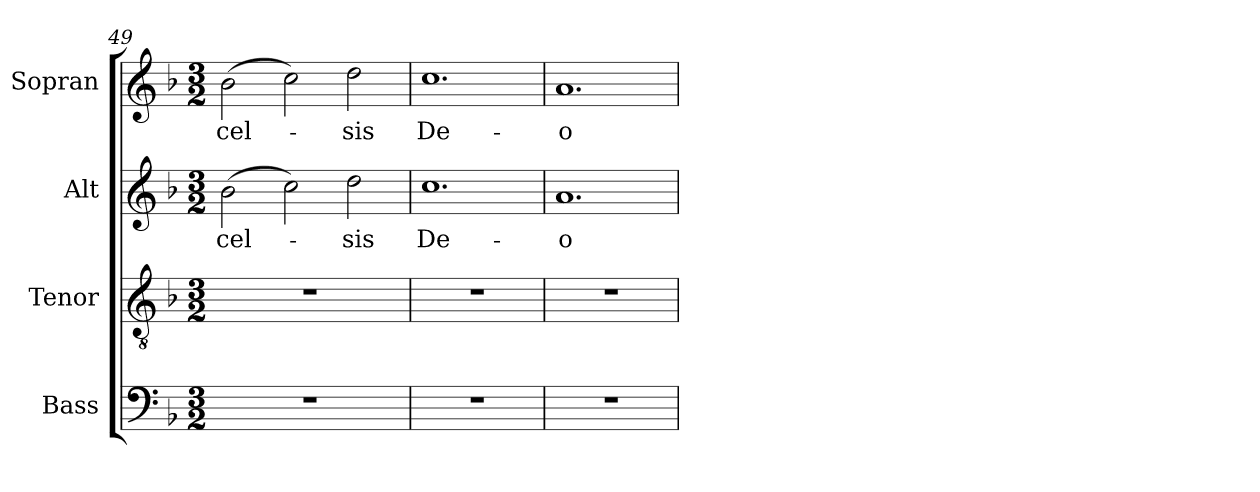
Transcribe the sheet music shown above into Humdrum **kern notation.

**kern	**kern	**kern	**text	**kern	**text
*part4	*part3	*part2	*part2	*part1	*part1
*staff4	*staff3	*staff2	*staff2	*staff1	*staff1
*I"Bass	*I"Tenor	*I"Alt	*	*I"Sopran	*
*I'B.	*I'T.	*I'A.	*	*I'S.	*
*clefF4	*clefGv2	*clefG2	*	*clefG2	*
*k[b-]	*k[b-]	*k[b-]	*	*k[b-]	*
*F:	*F:	*F:	*	*F:	*
*M3/2	*M3/2	*M3/2	*	*M3/2	*
=49	=49	=49	=49	=49	=49
!	!	!	!LO:LY:b	!	!LO:LY:b
1.r	1.r	(>2b-\	-cel-	(>2b-\	-cel-
.	.	2cc\)	.	2cc\)	.
!	!	!	!LO:LY:b	!	!LO:LY:b
.	.	2dd\	-sis	2dd\	-sis
=50	=50	=50	=50	=50	=50
!	!	!	!LO:LY:b	!	!LO:LY:b
1.r	1.r	1.cc	De-	1.cc	De-
=51	=51	=51	=51	=51	=51
!	!	!	!LO:LY:b	!	!LO:LY:b
1.r	1.r	1.a	-o	1.a	-o
=	=	=	=	=	=
*-	*-	*-	*-	*-	*-
